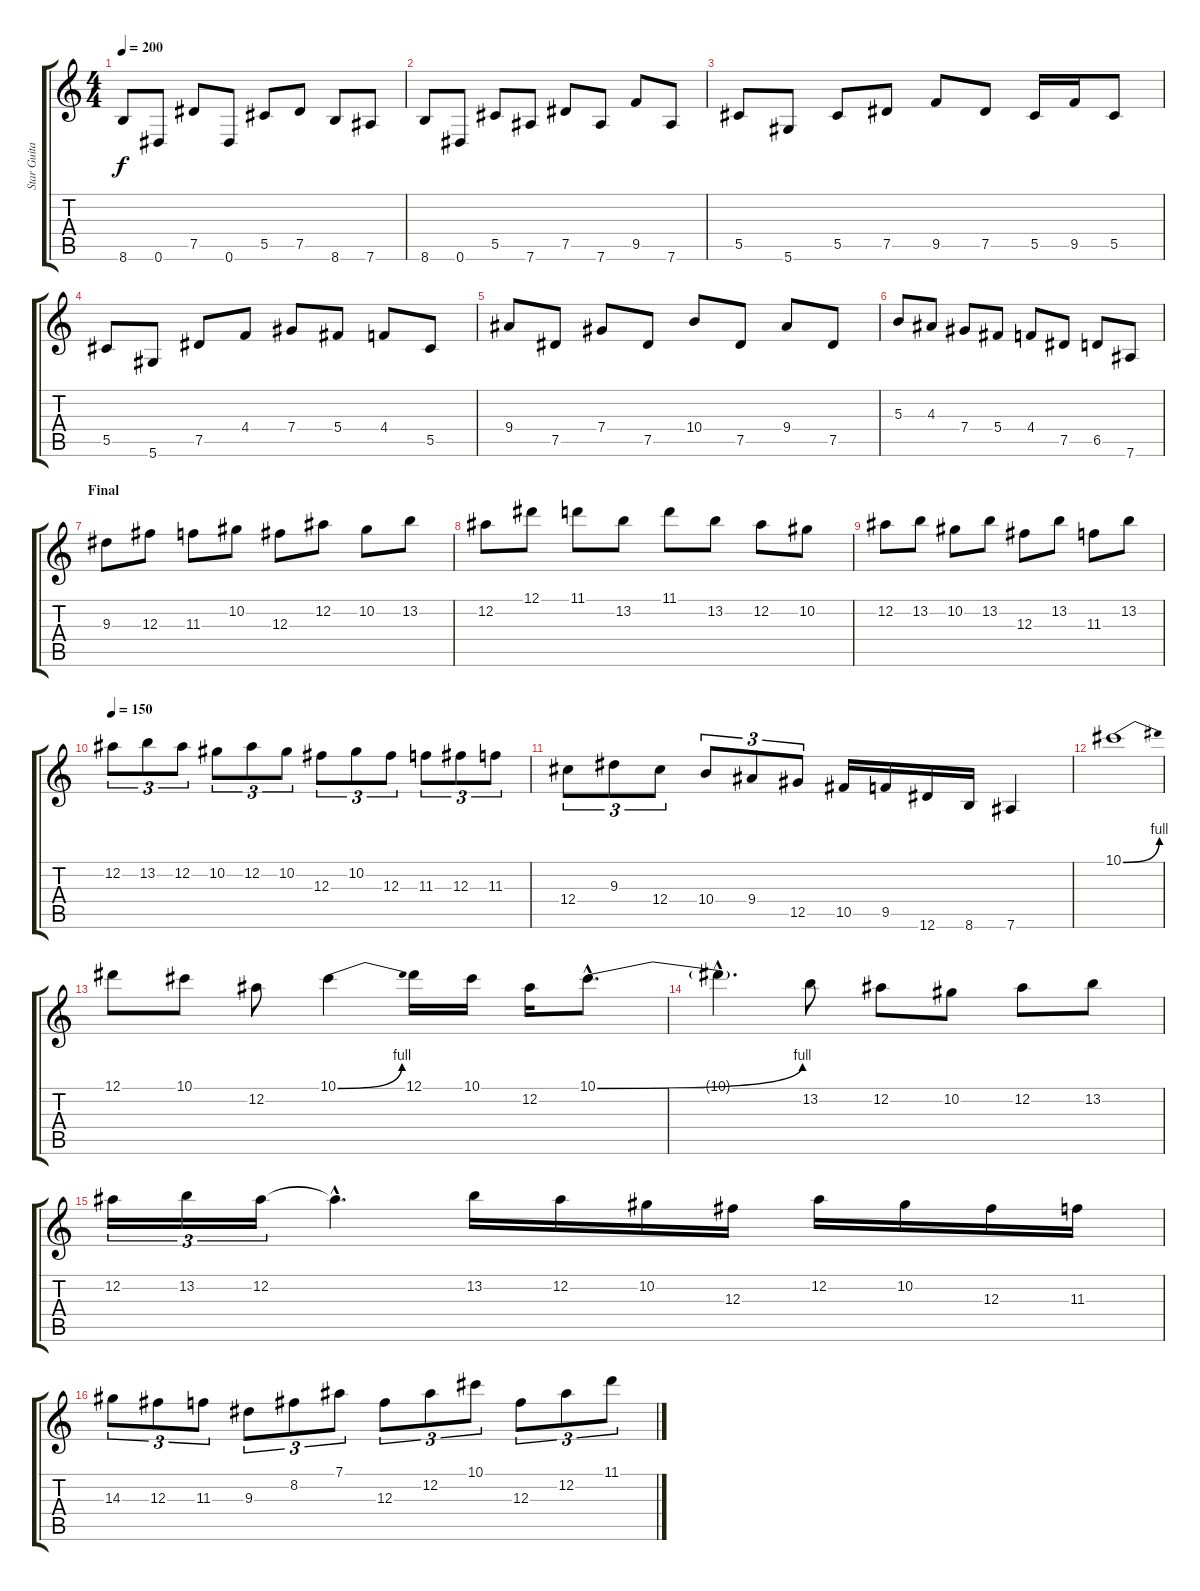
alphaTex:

\track ("Star Guitarist" "Star Guita") {instrument distortionguitar}
\staff {score tabs}
\tuning (Eb4 Bb3 Gb3 Db3 Ab2 Eb2) {hide}
\ts (4 4)
\tempo 200
\clef g2
\ks c
8.6.8{dy f} 0.6.8 7.5.8 0.6.8 5.5.8 7.5.8 8.6.8 7.6.8 |
8.6.8 0.6.8 5.5.8 7.6.8 7.5.8 7.6.8 9.5.8 7.6.8 |
5.5.8 5.6.8 5.5.8 7.5.8 9.5.8 7.5.8 5.5.16 9.5.16 5.5.8 |
5.5.8 5.6.8 7.5.8 4.4.8 7.4.8 5.4.8 4.4.8 5.5.8 |
9.4.8 7.5.8 7.4.8 7.5.8 10.4.8 7.5.8 9.4.8 7.5.8 |
5.3.8 4.3.8 7.4.8 5.4.8 4.4.8 7.5.8 6.5.8 7.6.8 |
\section ("" "Final")
9.3.8 12.3.8 11.3.8 10.2.8 12.3.8 12.2.8 10.2.8 13.2.8 |
12.2.8 12.1.8 11.1.8 13.2.8 11.1.8 13.2.8 12.2.8 10.2.8 |
12.2.8 13.2.8 10.2.8 13.2.8 12.3.8 13.2.8 11.3.8 13.2.8 |
\tempo 150
12.2.8{tu (3 2)} 13.2.8{tu (3 2)} 12.2.8{tu (3 2)} 10.2.8{tu (3 2)} 12.2.8{tu (3 2)} 10.2.8{tu (3 2)} 12.3.8{tu (3 2)} 10.2.8{tu (3 2)} 12.3.8{tu (3 2)} 11.3.8{tu (3 2)} 12.3.8{tu (3 2)} 11.3.8{tu (3 2)} |
12.4.8{tu (3 2)} 9.3.8{tu (3 2)} 12.4.8{tu (3 2)} 10.4.8{tu (3 2)} 9.4.8{tu (3 2)} 12.5.8{tu (3 2)} 10.5.16 9.5.16 12.6.16 8.6.16 7.6.4 |
10.1{be (bend 0 0 60 4)}.1 |
12.1.8 10.1.8 12.2.8 10.1{be (bend 0 0 60 4)}.4 12.1.16 10.1.16 12.2.16 10.1{be (bend 0 0 60 4) hac}.8{d instrument guitarharmonics} |
10.1{hac t}.4{d} 13.2.8{instrument distortionguitar} 12.2.8 10.2.8 12.2.8 13.2.8 |
12.2.16{tu (3 2)} 13.2.16{tu (3 2)} 12.2.16{tu (3 2)} 12.2{hac t}.4{d} 13.2.16 12.2.16 10.2.16 12.3.16 12.2.16 10.2.16 12.3.16 11.3.16 |
14.3.8{tu (3 2)} 12.3.8{tu (3 2)} 11.3.8{tu (3 2)} 9.3.8{tu (3 2)} 8.2.8{tu (3 2)} 7.1.8{tu (3 2)} 12.3.8{tu (3 2)} 12.2.8{tu (3 2)} 10.1.8{tu (3 2)} 12.3.8{tu (3 2)} 12.2.8{tu (3 2)} 11.1.8{tu (3 2)}
